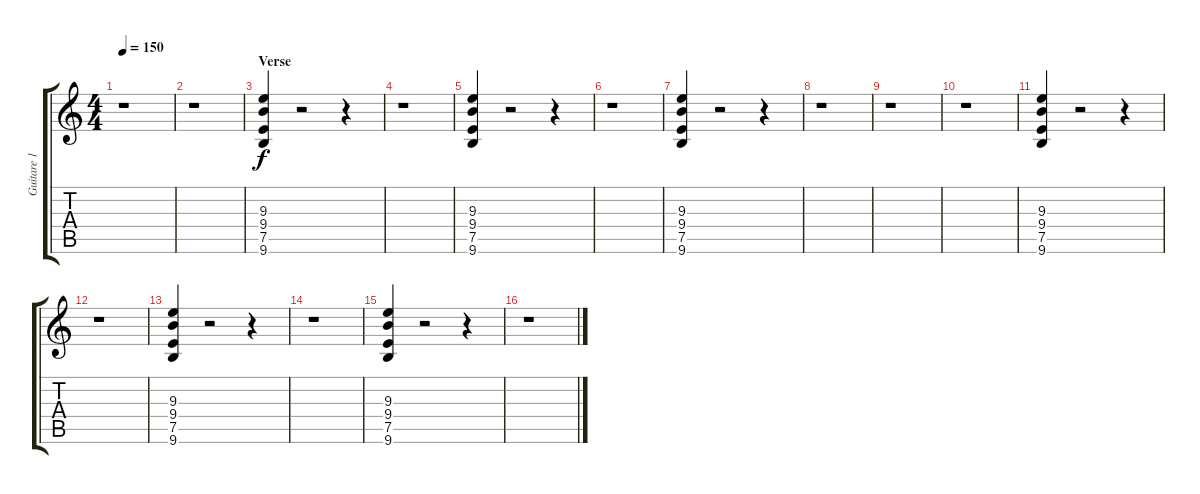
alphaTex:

\track ("Guitare 1" "Guitare 1") {instrument overdrivenguitar}
\staff {score tabs}
\tuning (E4 B3 G3 D3 A2 D2) {hide}
\ts (4 4)
\tempo 150
\clef g2
\ks c
r.1{dy f} |
r.1 |
\section ("" "Verse")
(9.3 9.4 7.5 9.6).4 r.2 r.4 |
r.1 |
(9.3 9.4 7.5 9.6).4 r.2 r.4 |
r.1 |
(9.3 9.4 7.5 9.6).4 r.2 r.4 |
r.1 |
r.1 |
r.1 |
(9.3 9.4 7.5 9.6).4 r.2 r.4 |
r.1 |
(9.3 9.4 7.5 9.6).4 r.2 r.4 |
r.1 |
(9.3 9.4 7.5 9.6).4 r.2 r.4 |
r.1
